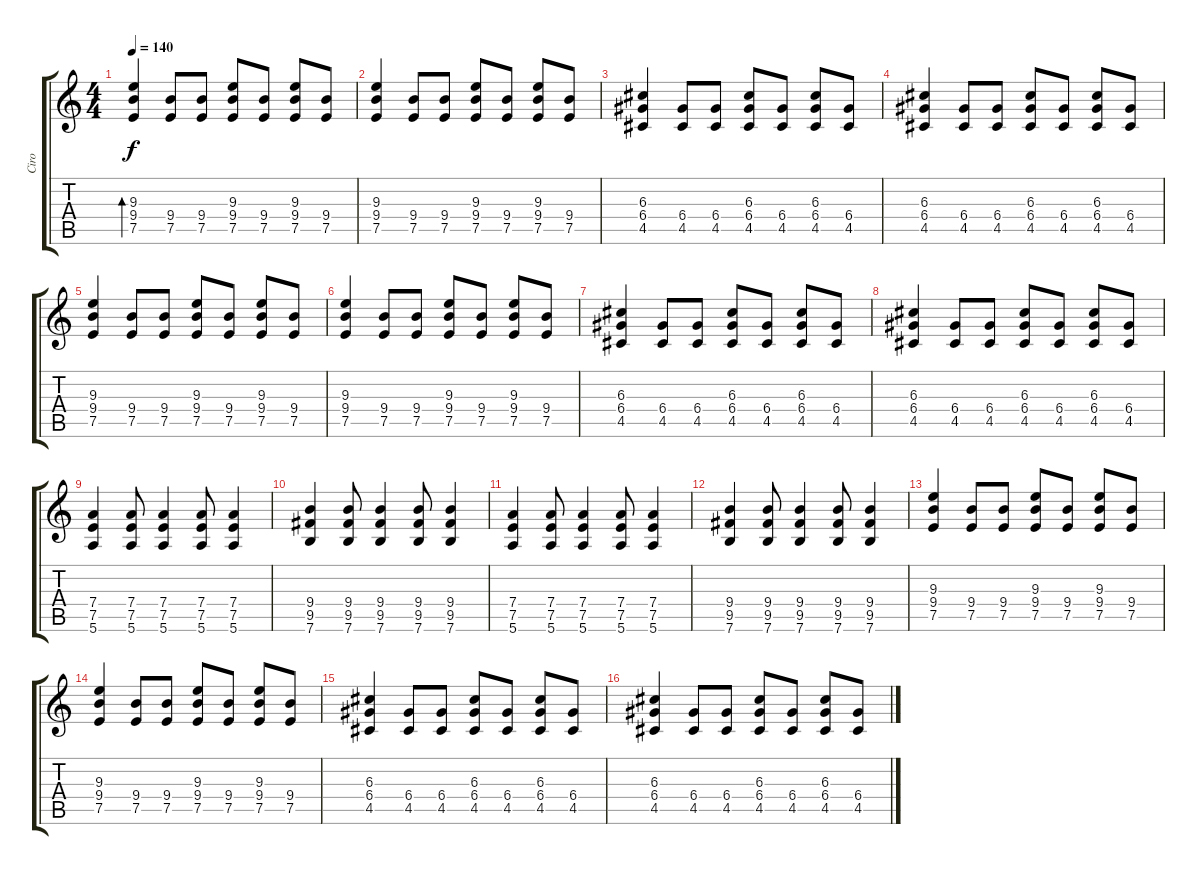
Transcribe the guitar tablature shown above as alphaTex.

\track ("Ciro" "Ciro") {instrument electricguitarjazz}
\staff {score tabs}
\tuning (E4 B3 G3 D3 A2 E2) {hide}
\ts (4 4)
\tempo 140
\clef g2
\ks c
(9.3 9.4 7.5).4{bd 480 dy f instrument electricguitarjazz} (9.4 7.5).8 (9.4 7.5).8 (9.3 9.4 7.5).8 (9.4 7.5).8 (9.3 9.4 7.5).8 (9.4 7.5).8 |
(9.3 9.4 7.5).4 (9.4 7.5).8 (9.4 7.5).8 (9.3 9.4 7.5).8 (9.4 7.5).8 (9.3 9.4 7.5).8 (9.4 7.5).8 |
(6.3 6.4 4.5).4 (6.4 4.5).8 (6.4 4.5).8 (6.3 6.4 4.5).8 (6.4 4.5).8 (6.3 6.4 4.5).8 (6.4 4.5).8 |
(6.3 6.4 4.5).4 (6.4 4.5).8 (6.4 4.5).8 (6.3 6.4 4.5).8 (6.4 4.5).8 (6.3 6.4 4.5).8 (6.4 4.5).8 |
(9.3 9.4 7.5).4 (9.4 7.5).8 (9.4 7.5).8 (9.3 9.4 7.5).8 (9.4 7.5).8 (9.3 9.4 7.5).8 (9.4 7.5).8 |
(9.3 9.4 7.5).4 (9.4 7.5).8 (9.4 7.5).8 (9.3 9.4 7.5).8 (9.4 7.5).8 (9.3 9.4 7.5).8 (9.4 7.5).8 |
(6.3 6.4 4.5).4 (6.4 4.5).8 (6.4 4.5).8 (6.3 6.4 4.5).8 (6.4 4.5).8 (6.3 6.4 4.5).8 (6.4 4.5).8 |
(6.3 6.4 4.5).4 (6.4 4.5).8 (6.4 4.5).8 (6.3 6.4 4.5).8 (6.4 4.5).8 (6.3 6.4 4.5).8 (6.4 4.5).8 |
(7.4 7.5 5.6).4 (7.4 7.5 5.6).8 (7.4 7.5 5.6).4 (7.4 7.5 5.6).8 (7.4 7.5 5.6).4 |
(9.4 9.5 7.6).4 (9.4 9.5 7.6).8 (9.4 9.5 7.6).4 (9.4 9.5 7.6).8 (9.4 9.5 7.6).4 |
(7.4 7.5 5.6).4 (7.4 7.5 5.6).8 (7.4 7.5 5.6).4 (7.4 7.5 5.6).8 (7.4 7.5 5.6).4 |
(9.4 9.5 7.6).4 (9.4 9.5 7.6).8 (9.4 9.5 7.6).4 (9.4 9.5 7.6).8 (9.4 9.5 7.6).4 |
(9.3 9.4 7.5).4 (9.4 7.5).8 (9.4 7.5).8 (9.3 9.4 7.5).8 (9.4 7.5).8 (9.3 9.4 7.5).8 (9.4 7.5).8 |
(9.3 9.4 7.5).4 (9.4 7.5).8 (9.4 7.5).8 (9.3 9.4 7.5).8 (9.4 7.5).8 (9.3 9.4 7.5).8 (9.4 7.5).8 |
(6.3 6.4 4.5).4 (6.4 4.5).8 (6.4 4.5).8 (6.3 6.4 4.5).8 (6.4 4.5).8 (6.3 6.4 4.5).8 (6.4 4.5).8 |
(6.3 6.4 4.5).4 (6.4 4.5).8 (6.4 4.5).8 (6.3 6.4 4.5).8 (6.4 4.5).8 (6.3 6.4 4.5).8 (6.4 4.5).8
